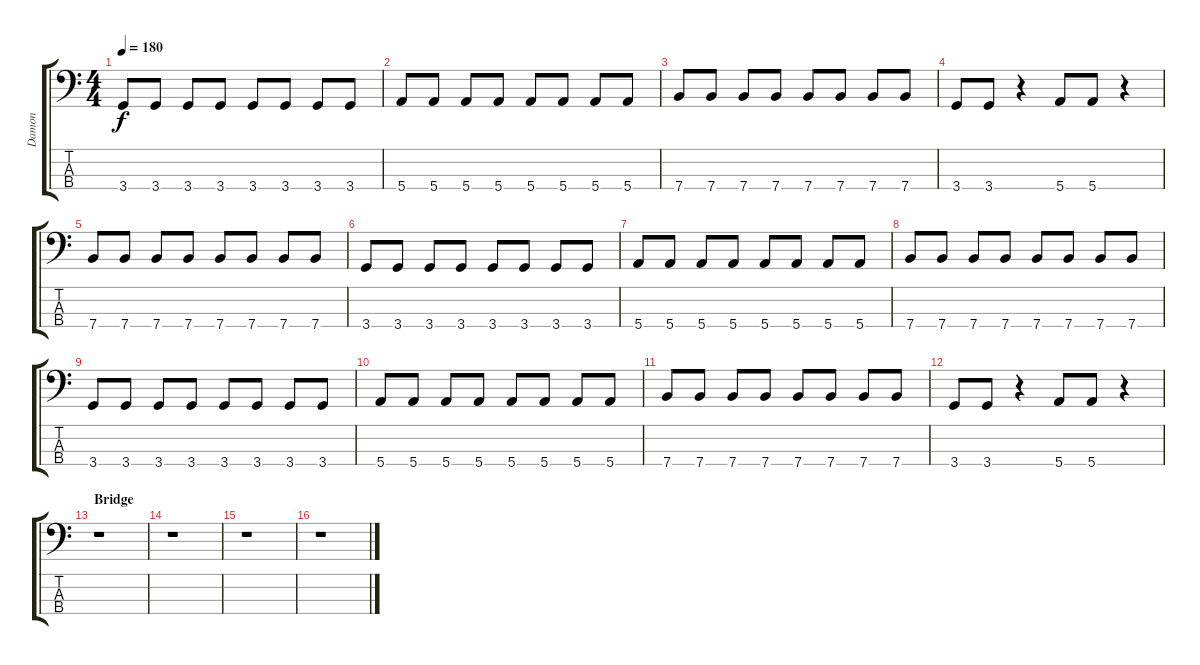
\track ("Damon" "Damon") {instrument acousticbass}
\staff {score tabs}
\tuning (G2 D2 A1 E1) {hide}
\ts (4 4)
\tempo 180
\clef f4
\ks c
3.4.8{dy f} 3.4.8 3.4.8 3.4.8 3.4.8 3.4.8 3.4.8 3.4.8 |
5.4.8 5.4.8 5.4.8 5.4.8 5.4.8 5.4.8 5.4.8 5.4.8 |
7.4.8 7.4.8 7.4.8 7.4.8 7.4.8 7.4.8 7.4.8 7.4.8 |
3.4.8 3.4.8 r.4 5.4.8 5.4.8 r.4 |
7.4.8 7.4.8 7.4.8 7.4.8 7.4.8 7.4.8 7.4.8 7.4.8 |
3.4.8 3.4.8 3.4.8 3.4.8 3.4.8 3.4.8 3.4.8 3.4.8 |
5.4.8 5.4.8 5.4.8 5.4.8 5.4.8 5.4.8 5.4.8 5.4.8 |
7.4.8 7.4.8 7.4.8 7.4.8 7.4.8 7.4.8 7.4.8 7.4.8 |
3.4.8 3.4.8 3.4.8 3.4.8 3.4.8 3.4.8 3.4.8 3.4.8 |
5.4.8 5.4.8 5.4.8 5.4.8 5.4.8 5.4.8 5.4.8 5.4.8 |
7.4.8 7.4.8 7.4.8 7.4.8 7.4.8 7.4.8 7.4.8 7.4.8 |
3.4.8 3.4.8 r.4 5.4.8 5.4.8 r.4 |
\section ("" "Bridge")
r.1 |
r.1 |
r.1 |
r.1
